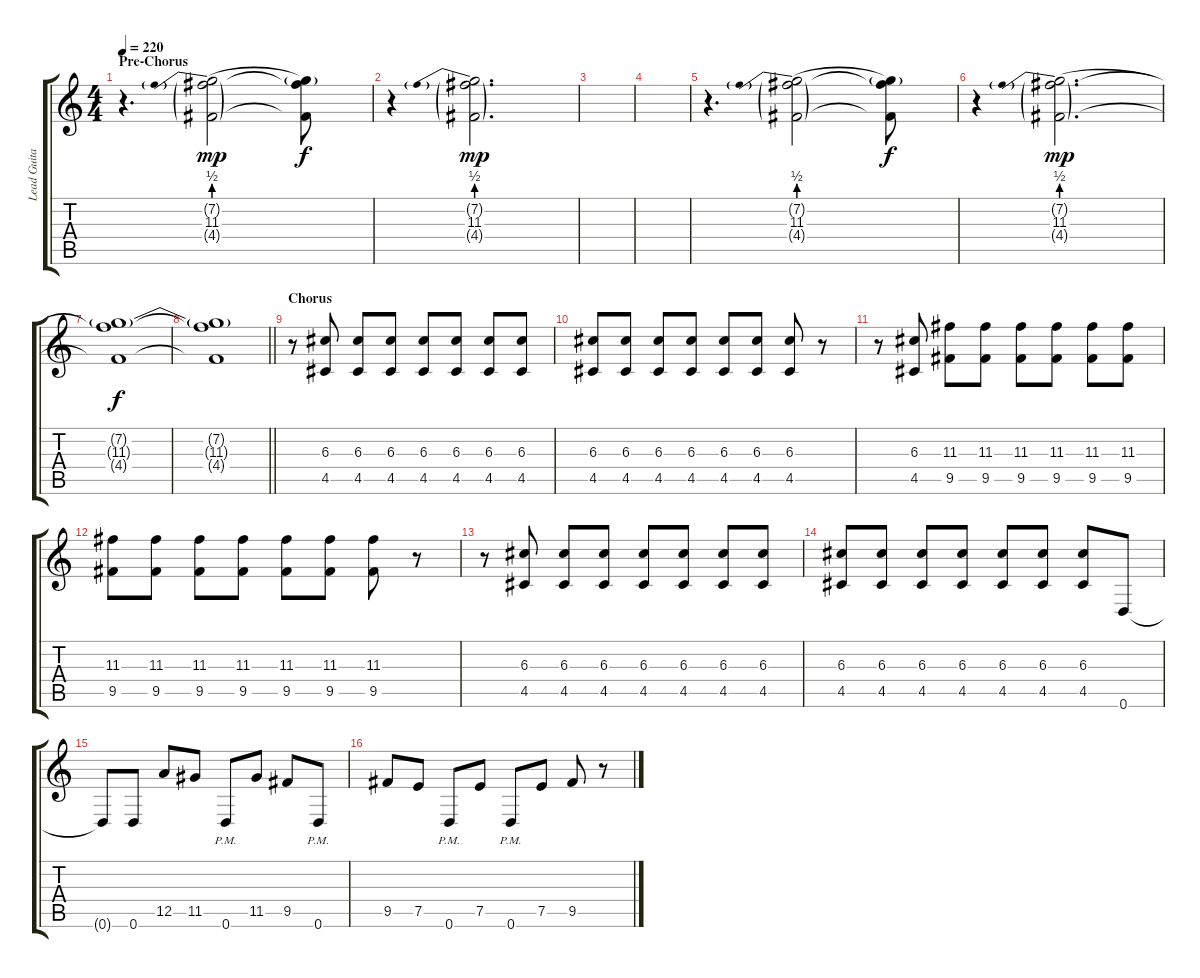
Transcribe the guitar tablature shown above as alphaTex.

\track ("Lead Guitar 1" "Lead Guita") {instrument distortionguitar}
\staff {score tabs}
\tuning (E4 B3 G3 D3 A2 D2) {hide}
\ts (4 4)
\section ("" "Pre-Chorus")
\tempo 220
\clef g2
\ks c
r.4{d dy f balance 8} (7.2{g} 11.3{be (prebend 0 2 60 2)} 4.4{g}).2{dy mp} (7.2{t} 11.3{t} 4.4{t}).8{dy f} |
r.4 (7.2{g} 11.3{be (prebend 0 2 60 2)} 4.4{g}).2{d dy mp} |
|
|
r.4{d balance 8} (7.2{g} 11.3{be (prebend 0 2 60 2)} 4.4{g}).2 (7.2{t} 11.3{t} 4.4{t}).8{dy f} |
r.4 (7.2{g} 11.3{be (prebend 0 2 60 2)} 4.4{g}).2{d dy mp} |
(7.2{t} 11.3{t} 4.4{t}).1{dy f} |
\barLineRight lightlight
(7.2{t} 11.3{t} 4.4{t}).1 |
\section ("" "Chorus")
r.8{volume 15 balance 0} (6.3 4.5).8 (6.3 4.5).8 (6.3 4.5).8 (6.3 4.5).8 (6.3 4.5).8 (6.3 4.5).8 (6.3 4.5).8 |
(6.3 4.5).8 (6.3 4.5).8 (6.3 4.5).8 (6.3 4.5).8 (6.3 4.5).8 (6.3 4.5).8 (6.3 4.5).8 r.8 |
r.8 (6.3 4.5).8 (11.3 9.5).8 (11.3 9.5).8 (11.3 9.5).8 (11.3 9.5).8 (11.3 9.5).8 (11.3 9.5).8 |
(11.3 9.5).8 (11.3 9.5).8 (11.3 9.5).8 (11.3 9.5).8 (11.3 9.5).8 (11.3 9.5).8 (11.3 9.5).8 r.8 |
r.8 (6.3 4.5).8 (6.3 4.5).8 (6.3 4.5).8 (6.3 4.5).8 (6.3 4.5).8 (6.3 4.5).8 (6.3 4.5).8 |
(6.3 4.5).8 (6.3 4.5).8 (6.3 4.5).8 (6.3 4.5).8 (6.3 4.5).8 (6.3 4.5).8 (6.3 4.5).8 0.6.8 |
0.6{t}.8 0.6.8 12.5.8 11.5.8 0.6{pm}.8 11.5.8 9.5.8 0.6{pm}.8 |
9.5.8 7.5.8 0.6{pm}.8 7.5.8 0.6{pm}.8 7.5.8 9.5.8 r.8
